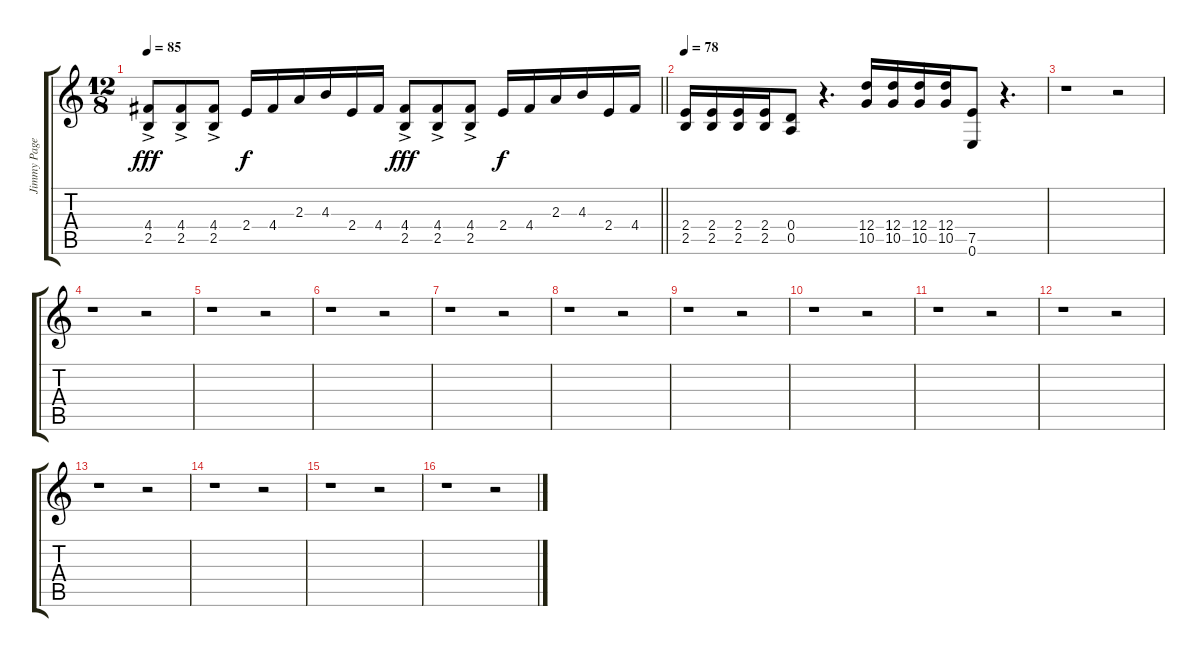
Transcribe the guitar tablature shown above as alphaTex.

\track ("Jimmy Page - Guitar" "Jimmy Page") {instrument overdrivenguitar}
\staff {score tabs}
\tuning (E4 B3 G3 D3 A2 E2) {hide}
\ts (12 8)
\tempo 85
\clef g2
\barLineRight lightlight
\ks c
(4.4{ac} 2.5{ac}).8{dy fff} (4.4{ac} 2.5{ac}).8 (4.4{ac} 2.5{ac}).8 2.4.16{dy f} 4.4.16 2.3.16 4.3.16 2.4.16 4.4.16 (4.4{ac} 2.5{ac}).8{dy fff} (4.4{ac} 2.5{ac}).8 (4.4{ac} 2.5{ac}).8 2.4.16{dy f} 4.4.16 2.3.16 4.3.16 2.4.16 4.4.16 |
\tempo 78
(2.4 2.5).16{volume 9} (2.4 2.5).16 (2.4 2.5).16 (2.4 2.5).16 (0.4 0.5).8 r.4{d} (12.4 10.5).16 (12.4 10.5).16 (12.4 10.5).16 (12.4 10.5).16 (7.5 0.6).8 r.4{d} |
r.1 r.2 |
r.1 r.2 |
r.1 r.2 |
r.1 r.2 |
r.1 r.2 |
r.1 r.2 |
r.1 r.2 |
r.1 r.2 |
r.1 r.2 |
r.1 r.2 |
r.1 r.2 |
r.1 r.2 |
r.1 r.2 |
r.1 r.2
